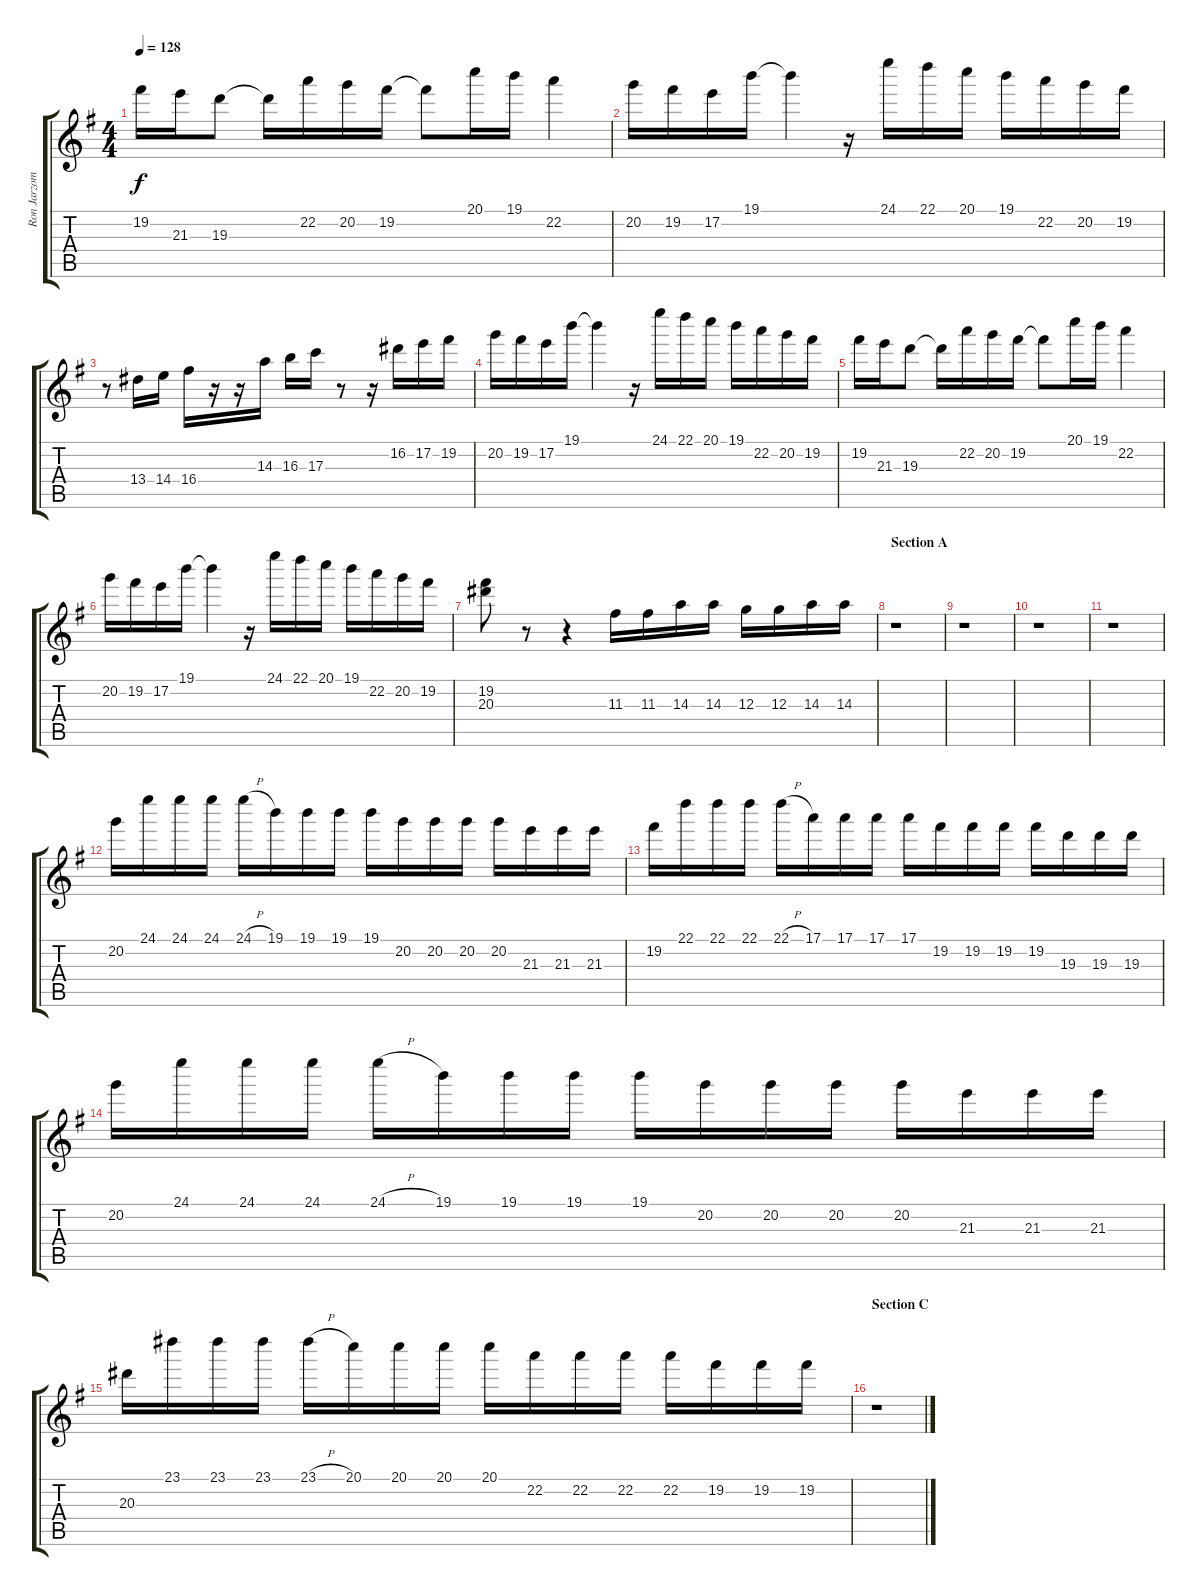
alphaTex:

\track ("Ron Jarzombek (Right Channel)" "Ron Jarzom") {instrument distortionguitar}
\staff {score tabs}
\tuning (E4 B3 G3 D3 A2 E2) {hide}
\ts (4 4)
\tempo 128
\clef g2
\ks eminor
19.2.16{dy f} 21.3.16 19.3.8 19.3{t}.16 22.2.16 20.2.16 19.2.16 19.2{t}.8 20.1.16 19.1.16 22.2.4 |
20.2.16 19.2.16 17.2.16 19.1.16 19.1{t}.4 r.16 24.1.16 22.1.16 20.1.16 19.1.16 22.2.16 20.2.16 19.2.16 |
r.8 13.4.16 14.4.16 16.4.16 r.16 r.16 14.3.16 16.3.16 17.3.16 r.8 r.16 16.2.16 17.2.16 19.2.16 |
20.2.16 19.2.16 17.2.16 19.1.16 19.1{t}.4 r.16 24.1.16 22.1.16 20.1.16 19.1.16 22.2.16 20.2.16 19.2.16 |
19.2.16 21.3.16 19.3.8 19.3{t}.16 22.2.16 20.2.16 19.2.16 19.2{t}.8 20.1.16 19.1.16 22.2.4 |
20.2.16 19.2.16 17.2.16 19.1.16 19.1{t}.4 r.16 24.1.16 22.1.16 20.1.16 19.1.16 22.2.16 20.2.16 19.2.16 |
(19.2 20.3).8 r.8 r.4 11.3.16 11.3.16 14.3.16 14.3.16 12.3.16 12.3.16 14.3.16 14.3.16 |
\section ("" "Section A")
r.1 |
r.1 |
r.1 |
r.1 |
20.2.16 24.1.16 24.1.16 24.1.16 24.1{h}.16 19.1.16 19.1.16 19.1.16 19.1.16 20.2.16 20.2.16 20.2.16 20.2.16 21.3.16 21.3.16 21.3.16 |
19.2.16 22.1.16 22.1.16 22.1.16 22.1{h}.16 17.1.16 17.1.16 17.1.16 17.1.16 19.2.16 19.2.16 19.2.16 19.2.16 19.3.16 19.3.16 19.3.16 |
20.2.16 24.1.16 24.1.16 24.1.16 24.1{h}.16 19.1.16 19.1.16 19.1.16 19.1.16 20.2.16 20.2.16 20.2.16 20.2.16 21.3.16 21.3.16 21.3.16 |
20.3.16 23.1.16 23.1.16 23.1.16 23.1{h}.16 20.1.16 20.1.16 20.1.16 20.1.16 22.2.16 22.2.16 22.2.16 22.2.16 19.2.16 19.2.16 19.2.16 |
\section ("" "Section C")
r.1
